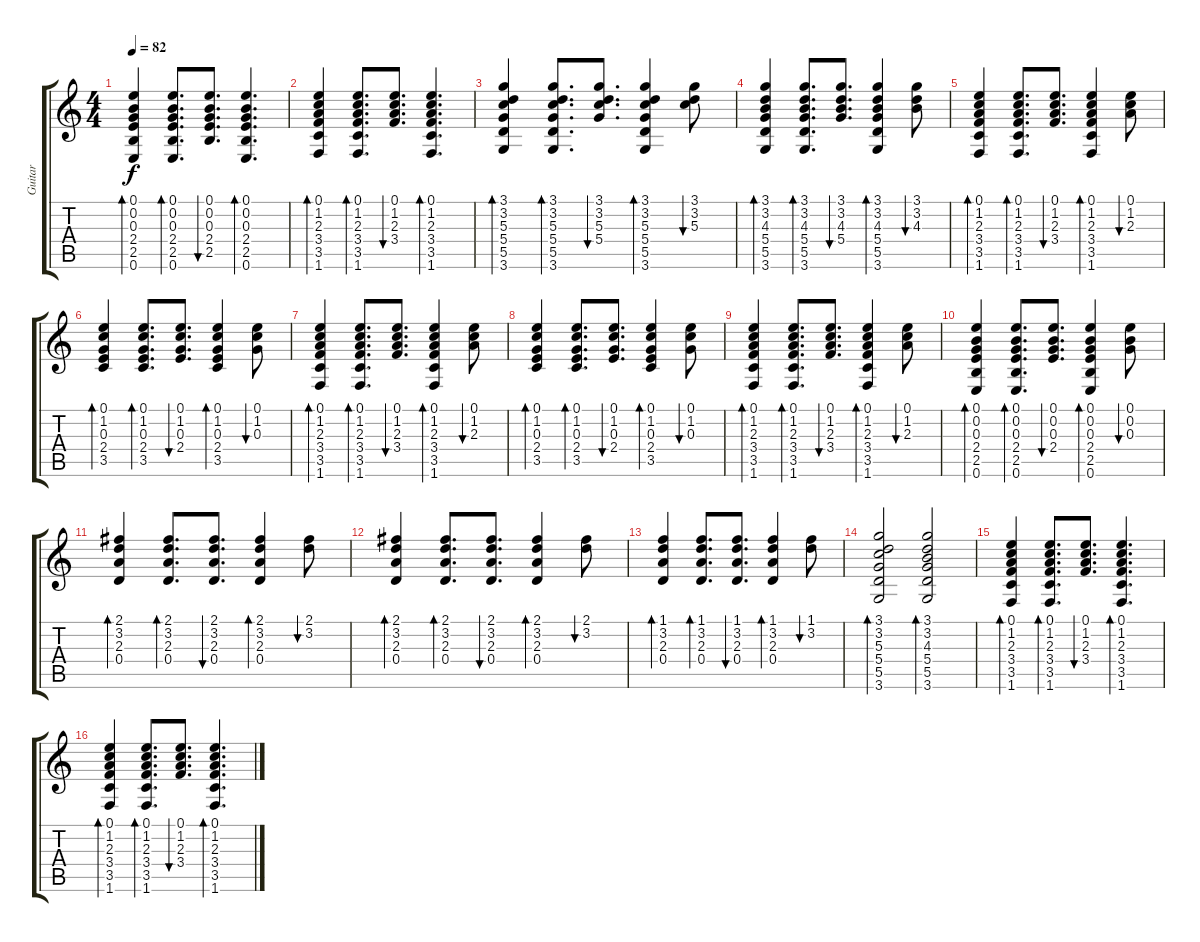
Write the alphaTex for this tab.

\track ("Guitar" "Guitar") {instrument acousticguitarsteel}
\staff {score tabs}
\tuning (E4 B3 G3 D3 A2 E2) {hide}
\ts (4 4)
\tempo 82
\clef g2
\ks c
(0.1 0.2 0.3 2.4 2.5 0.6).4{bd 120 dy f} (0.1 0.2 0.3 2.4 2.5 0.6).8{d bd 30} (0.1 0.2 0.3 2.4 2.5).8{d bu 60} (0.1 0.2 0.3 2.4 2.5 0.6).4{d bd 30} |
(0.1 1.2 2.3 3.4 3.5 1.6).4{bd 120} (0.1 1.2 2.3 3.4 3.5 1.6).8{d bd 30} (0.1 1.2 2.3 3.4).8{d bu 60} (0.1 1.2 2.3 3.4 3.5 1.6).4{d bd 30} |
(3.1 3.2 5.3 5.4 5.5 3.6).4{bd 120} (3.1 3.2 5.3 5.4 5.5 3.6).8{d bd 30} (3.1 3.2 5.3 5.4).8{d bu 60} (3.1 3.2 5.3 5.4 5.5 3.6).4{bd 30} (3.1 3.2 5.3).8{bu 60} |
(3.1 3.2 4.3 5.4 5.5 3.6).4{bd 120} (3.1 3.2 4.3 5.4 5.5 3.6).8{d bd 30} (3.1 3.2 4.3 5.4).8{d bu 60} (3.1 3.2 4.3 5.4 5.5 3.6).4{bd 30} (3.1 3.2 4.3).8{bu 60} |
(0.1 1.2 2.3 3.4 3.5 1.6).4{bd 120} (0.1 1.2 2.3 3.4 3.5 1.6).8{d bd 30} (0.1 1.2 2.3 3.4).8{d bu 60} (0.1 1.2 2.3 3.4 3.5 1.6).4{bd 30} (0.1 1.2 2.3).8{bu 60} |
(0.1 1.2 0.3 2.4 3.5).4{bd 120} (0.1 1.2 0.3 2.4 3.5).8{d bd 30} (0.1 1.2 0.3 2.4).8{d bu 60} (0.1 1.2 0.3 2.4 3.5).4{bd 30} (0.1 1.2 0.3).8{bu 60} |
(0.1 1.2 2.3 3.4 3.5 1.6).4{bd 120} (0.1 1.2 2.3 3.4 3.5 1.6).8{d bd 30} (0.1 1.2 2.3 3.4).8{d bu 60} (0.1 1.2 2.3 3.4 3.5 1.6).4{bd 30} (0.1 1.2 2.3).8{bu 60} |
(0.1 1.2 0.3 2.4 3.5).4{bd 120} (0.1 1.2 0.3 2.4 3.5).8{d bd 30} (0.1 1.2 0.3 2.4).8{d bu 60} (0.1 1.2 0.3 2.4 3.5).4{bd 30} (0.1 1.2 0.3).8{bu 60} |
(0.1 1.2 2.3 3.4 3.5 1.6).4{bd 120} (0.1 1.2 2.3 3.4 3.5 1.6).8{d bd 30} (0.1 1.2 2.3 3.4).8{d bu 60} (0.1 1.2 2.3 3.4 3.5 1.6).4{bd 30} (0.1 1.2 2.3).8{bu 60} |
(0.1 0.2 0.3 2.4 2.5 0.6).4{bd 120} (0.1 0.2 0.3 2.4 2.5 0.6).8{d bd 30} (0.1 0.2 0.3 2.4).8{d bu 60} (0.1 0.2 0.3 2.4 2.5 0.6).4{bd 30} (0.1 0.2 0.3).8{bu 60} |
(2.1 3.2 2.3 0.4).4{bd 120} (2.1 3.2 2.3 0.4).8{d bd 30} (2.1 3.2 2.3 0.4).8{d bu 60} (2.1 3.2 2.3 0.4).4{bd 30} (2.1 3.2).8{bu 60} |
(2.1 3.2 2.3 0.4).4{bd 120} (2.1 3.2 2.3 0.4).8{d bd 30} (2.1 3.2 2.3 0.4).8{d bu 60} (2.1 3.2 2.3 0.4).4{bd 30} (2.1 3.2).8{bu 60} |
(1.1 3.2 2.3 0.4).4{bd 120} (1.1 3.2 2.3 0.4).8{d bd 30} (1.1 3.2 2.3 0.4).8{d bu 60} (1.1 3.2 2.3 0.4).4{bd 30} (1.1 3.2).8{bu 60} |
(3.1 3.2 5.3 5.4 5.5 3.6).2{bd 120} (3.1 3.2 4.3 5.4 5.5 3.6).2{bd 120} |
(0.1 1.2 2.3 3.4 3.5 1.6).4{bd 120} (0.1 1.2 2.3 3.4 3.5 1.6).8{d bd 30} (0.1 1.2 2.3 3.4).8{d bu 60} (0.1 1.2 2.3 3.4 3.5 1.6).4{d bd 30} |
(0.1 1.2 2.3 3.4 3.5 1.6).4{bd 120} (0.1 1.2 2.3 3.4 3.5 1.6).8{d bd 30} (0.1 1.2 2.3 3.4).8{d bu 60} (0.1 1.2 2.3 3.4 3.5 1.6).4{d bd 30}
